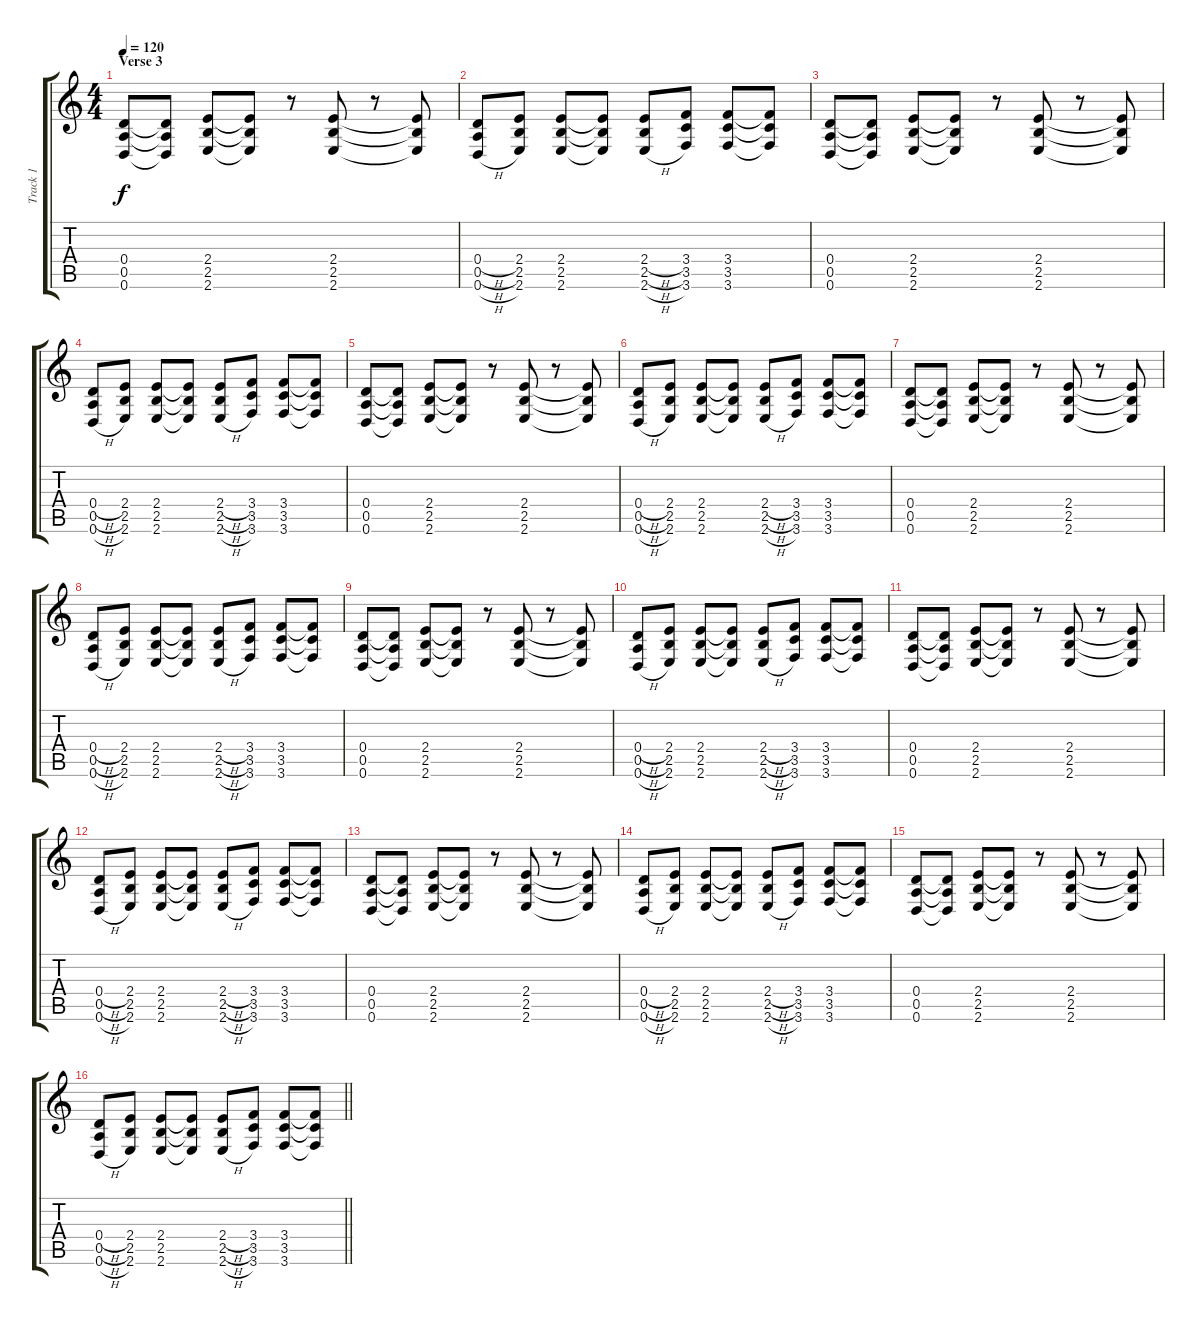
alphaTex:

\track ("Track 1" "Track 1") {instrument distortionguitar}
\staff {score tabs}
\tuning (E4 B3 G3 D3 A2 D2) {hide}
\ts (4 4)
\section ("" "Verse 3")
\tempo 120
\clef g2
\ks c
(0.4 0.5 0.6).8{dy f} (0.4{t} 0.5{t} 0.6{t}).8 (2.4 2.5 2.6).8 (2.4{t} 2.5{t} 2.6{t}).8 r.8 (2.4 2.5 2.6).8 r.8 (2.4{t} 2.5{t} 2.6{t}).8 |
(0.4{h} 0.5{h} 0.6{h}).8 (2.4 2.5 2.6).8 (2.4 2.5 2.6).8 (2.4{t} 2.5{t} 2.6{t}).8 (2.4{h} 2.5{h} 2.6{h}).8 (3.4 3.5 3.6).8 (3.4 3.5 3.6).8 (3.4{t} 3.5{t} 3.6{t}).8 |
(0.4 0.5 0.6).8 (0.4{t} 0.5{t} 0.6{t}).8 (2.4 2.5 2.6).8 (2.4{t} 2.5{t} 2.6{t}).8 r.8 (2.4 2.5 2.6).8 r.8 (2.4{t} 2.5{t} 2.6{t}).8 |
(0.4{h} 0.5{h} 0.6{h}).8 (2.4 2.5 2.6).8 (2.4 2.5 2.6).8 (2.4{t} 2.5{t} 2.6{t}).8 (2.4{h} 2.5{h} 2.6{h}).8 (3.4 3.5 3.6).8 (3.4 3.5 3.6).8 (3.4{t} 3.5{t} 3.6{t}).8 |
(0.4 0.5 0.6).8 (0.4{t} 0.5{t} 0.6{t}).8 (2.4 2.5 2.6).8 (2.4{t} 2.5{t} 2.6{t}).8 r.8 (2.4 2.5 2.6).8 r.8 (2.4{t} 2.5{t} 2.6{t}).8 |
(0.4{h} 0.5{h} 0.6{h}).8 (2.4 2.5 2.6).8 (2.4 2.5 2.6).8 (2.4{t} 2.5{t} 2.6{t}).8 (2.4{h} 2.5{h} 2.6{h}).8 (3.4 3.5 3.6).8 (3.4 3.5 3.6).8 (3.4{t} 3.5{t} 3.6{t}).8 |
(0.4 0.5 0.6).8 (0.4{t} 0.5{t} 0.6{t}).8 (2.4 2.5 2.6).8 (2.4{t} 2.5{t} 2.6{t}).8 r.8 (2.4 2.5 2.6).8 r.8 (2.4{t} 2.5{t} 2.6{t}).8 |
(0.4{h} 0.5{h} 0.6{h}).8 (2.4 2.5 2.6).8 (2.4 2.5 2.6).8 (2.4{t} 2.5{t} 2.6{t}).8 (2.4{h} 2.5{h} 2.6{h}).8 (3.4 3.5 3.6).8 (3.4 3.5 3.6).8 (3.4{t} 3.5{t} 3.6{t}).8 |
(0.4 0.5 0.6).8 (0.4{t} 0.5{t} 0.6{t}).8 (2.4 2.5 2.6).8 (2.4{t} 2.5{t} 2.6{t}).8 r.8 (2.4 2.5 2.6).8 r.8 (2.4{t} 2.5{t} 2.6{t}).8 |
(0.4{h} 0.5{h} 0.6{h}).8 (2.4 2.5 2.6).8 (2.4 2.5 2.6).8 (2.4{t} 2.5{t} 2.6{t}).8 (2.4{h} 2.5{h} 2.6{h}).8 (3.4 3.5 3.6).8 (3.4 3.5 3.6).8 (3.4{t} 3.5{t} 3.6{t}).8 |
(0.4 0.5 0.6).8 (0.4{t} 0.5{t} 0.6{t}).8 (2.4 2.5 2.6).8 (2.4{t} 2.5{t} 2.6{t}).8 r.8 (2.4 2.5 2.6).8 r.8 (2.4{t} 2.5{t} 2.6{t}).8 |
(0.4{h} 0.5{h} 0.6{h}).8 (2.4 2.5 2.6).8 (2.4 2.5 2.6).8 (2.4{t} 2.5{t} 2.6{t}).8 (2.4{h} 2.5{h} 2.6{h}).8 (3.4 3.5 3.6).8 (3.4 3.5 3.6).8 (3.4{t} 3.5{t} 3.6{t}).8 |
(0.4 0.5 0.6).8 (0.4{t} 0.5{t} 0.6{t}).8 (2.4 2.5 2.6).8 (2.4{t} 2.5{t} 2.6{t}).8 r.8 (2.4 2.5 2.6).8 r.8 (2.4{t} 2.5{t} 2.6{t}).8 |
(0.4{h} 0.5{h} 0.6{h}).8 (2.4 2.5 2.6).8 (2.4 2.5 2.6).8 (2.4{t} 2.5{t} 2.6{t}).8 (2.4{h} 2.5{h} 2.6{h}).8 (3.4 3.5 3.6).8 (3.4 3.5 3.6).8 (3.4{t} 3.5{t} 3.6{t}).8 |
(0.4 0.5 0.6).8 (0.4{t} 0.5{t} 0.6{t}).8 (2.4 2.5 2.6).8 (2.4{t} 2.5{t} 2.6{t}).8 r.8 (2.4 2.5 2.6).8 r.8 (2.4{t} 2.5{t} 2.6{t}).8 |
\barLineRight lightlight
(0.4{h} 0.5{h} 0.6{h}).8 (2.4 2.5 2.6).8 (2.4 2.5 2.6).8 (2.4{t} 2.5{t} 2.6{t}).8 (2.4{h} 2.5{h} 2.6{h}).8 (3.4 3.5 3.6).8 (3.4 3.5 3.6).8 (3.4{t} 3.5{t} 3.6{t}).8
